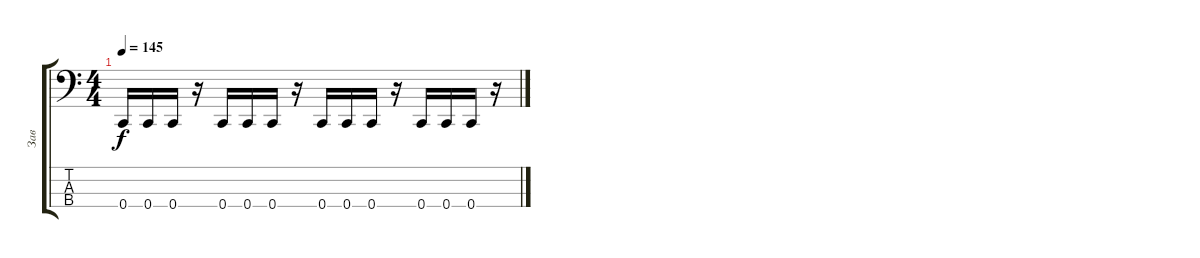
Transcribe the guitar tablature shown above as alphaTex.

\track ("Зав" "Зав") {instrument electricbasspick}
\staff {score tabs}
\tuning (F2 C2 G1 C1) {hide}
\ts (4 4)
\tempo 145
\clef f4
\ks c
0.4.16{dy f} 0.4.16 0.4.16 r.16 0.4.16 0.4.16 0.4.16 r.16 0.4.16 0.4.16 0.4.16 r.16 0.4.16 0.4.16 0.4.16 r.16
